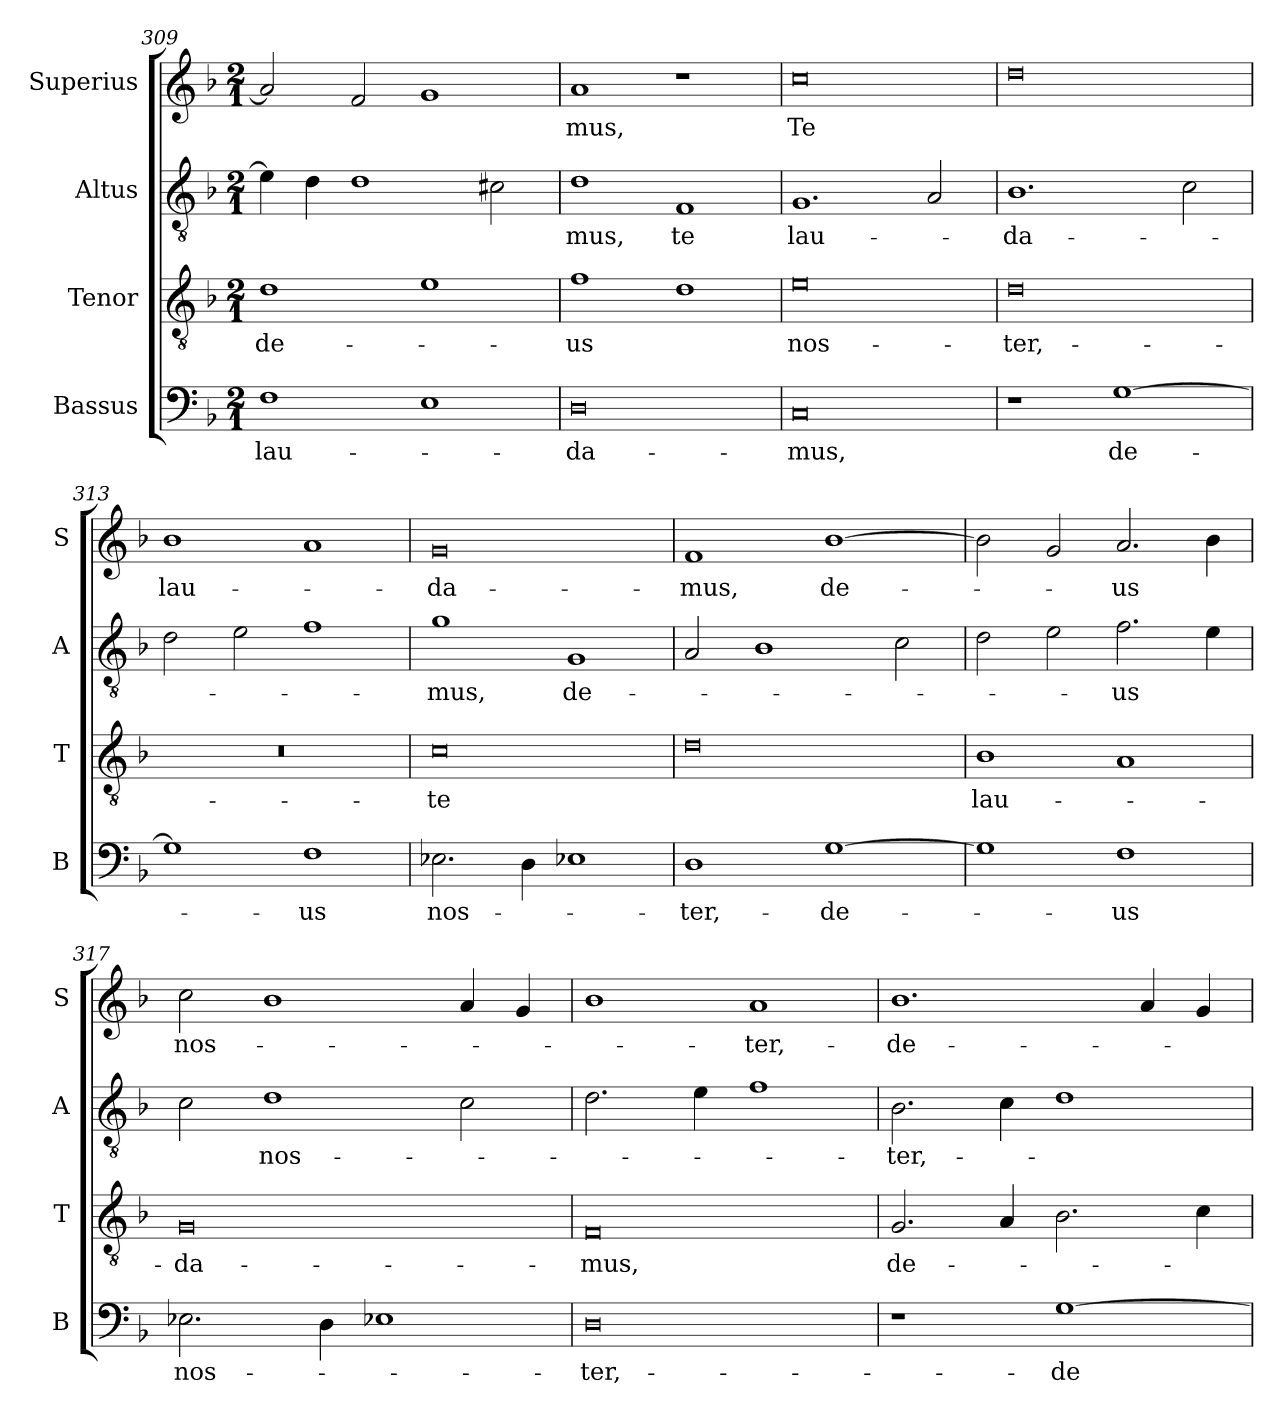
**kern	**text	**kern	**text	**kern	**text	**kern	**text
*part4	*part4	*part3	*part3	*part2	*part2	*part1	*part1
*staff4	*staff4	*staff3	*staff3	*staff2	*staff2	*staff1	*staff1
*I"Bassus	*	*I"Tenor	*	*I"Altus	*	*I"Superius	*
*I'B	*	*I'T	*	*I'A	*	*I'S	*
*clefF4	*	*clefGv2	*	*clefGv2	*	*clefG2	*
*k[b-]	*	*k[b-]	*	*k[b-]	*	*k[b-]	*
*M2/1	*	*M2/1	*	*M2/1	*	*M2/1	*
=309	=309	=309	=309	=309	=309	=309	=309
1F	lau-	1d	de-	4e]	.	2a]	.
.	.	.	.	4d	.	.	.
.	.	.	.	1d	.	2f	.
1E	.	1e	.	.	.	1g	.
.	.	.	.	2c#X	.	.	.
=310	=310	=310	=310	=310	=310	=310	=310
0D	-da-	1f	-us	1d	-mus,	1a	-mus,
.	.	1d	.	1F	te	1r	.
=311	=311	=311	=311	=311	=311	=311	=311
0C	-mus,	0e	nos-	1.G	lau-	0cc	Te
.	.	.	.	2A	.	.	.
=312	=312	=312	=312	=312	=312	=312	=312
1r	.	0d	-ter,-	1.B-	-da-	0dd	.
[1G	de-	.	.	.	.	.	.
.	.	.	.	2c	.	.	.
=313	=313	=313	=313	=313	=313	=313	=313
1G]	.	0r	.	2d	.	1b-	lau-
.	.	.	.	2e	.	.	.
1F	-us	.	.	1f	.	1a	.
=314	=314	=314	=314	=314	=314	=314	=314
2.E-X	nos-	0c	-te	1g	-mus,	0g	-da-
4D	.	.	.	.	.	.	.
1E-X	.	.	.	1G	de-	.	.
=315	=315	=315	=315	=315	=315	=315	=315
1D	-ter,-	0d	.	2A	.	1f	-mus,
.	.	.	.	1B-	.	.	.
[1G	-de-	.	.	.	.	[1b-	de-
.	.	.	.	2c	.	.	.
=316	=316	=316	=316	=316	=316	=316	=316
1G]	.	1B-	lau-	2d	.	2b-]	.
.	.	.	.	2e	.	2g	.
1F	-us	1A	.	2.f	-us	2.a	-us
.	.	.	.	4e	.	4b-	.
=317	=317	=317	=317	=317	=317	=317	=317
2.E-X	nos-	0G	-da-	2c	.	2cc	nos-
.	.	.	.	1d	nos-	1b-	.
4D	.	.	.	.	.	.	.
1E-X	.	.	.	.	.	.	.
.	.	.	.	2c	.	4a	.
.	.	.	.	.	.	4g	.
=318	=318	=318	=318	=318	=318	=318	=318
0D	-ter,-	0F	-mus,	2.d	.	1b-	.
.	.	.	.	4e	.	.	.
.	.	.	.	1f	.	1a	-ter,-
=319	=319	=319	=319	=319	=319	=319	=319
1r	.	2.G	de-	2.B-	-ter,-	1.b-	-de-
.	.	4A	.	4c	.	.	.
[1G	-de-	2.B-	.	1d	.	.	.
.	.	.	.	.	.	4a	.
.	.	4c	.	.	.	4g	.
=	=	=	=	=	=	=	=
*-	*-	*-	*-	*-	*-	*-	*-
